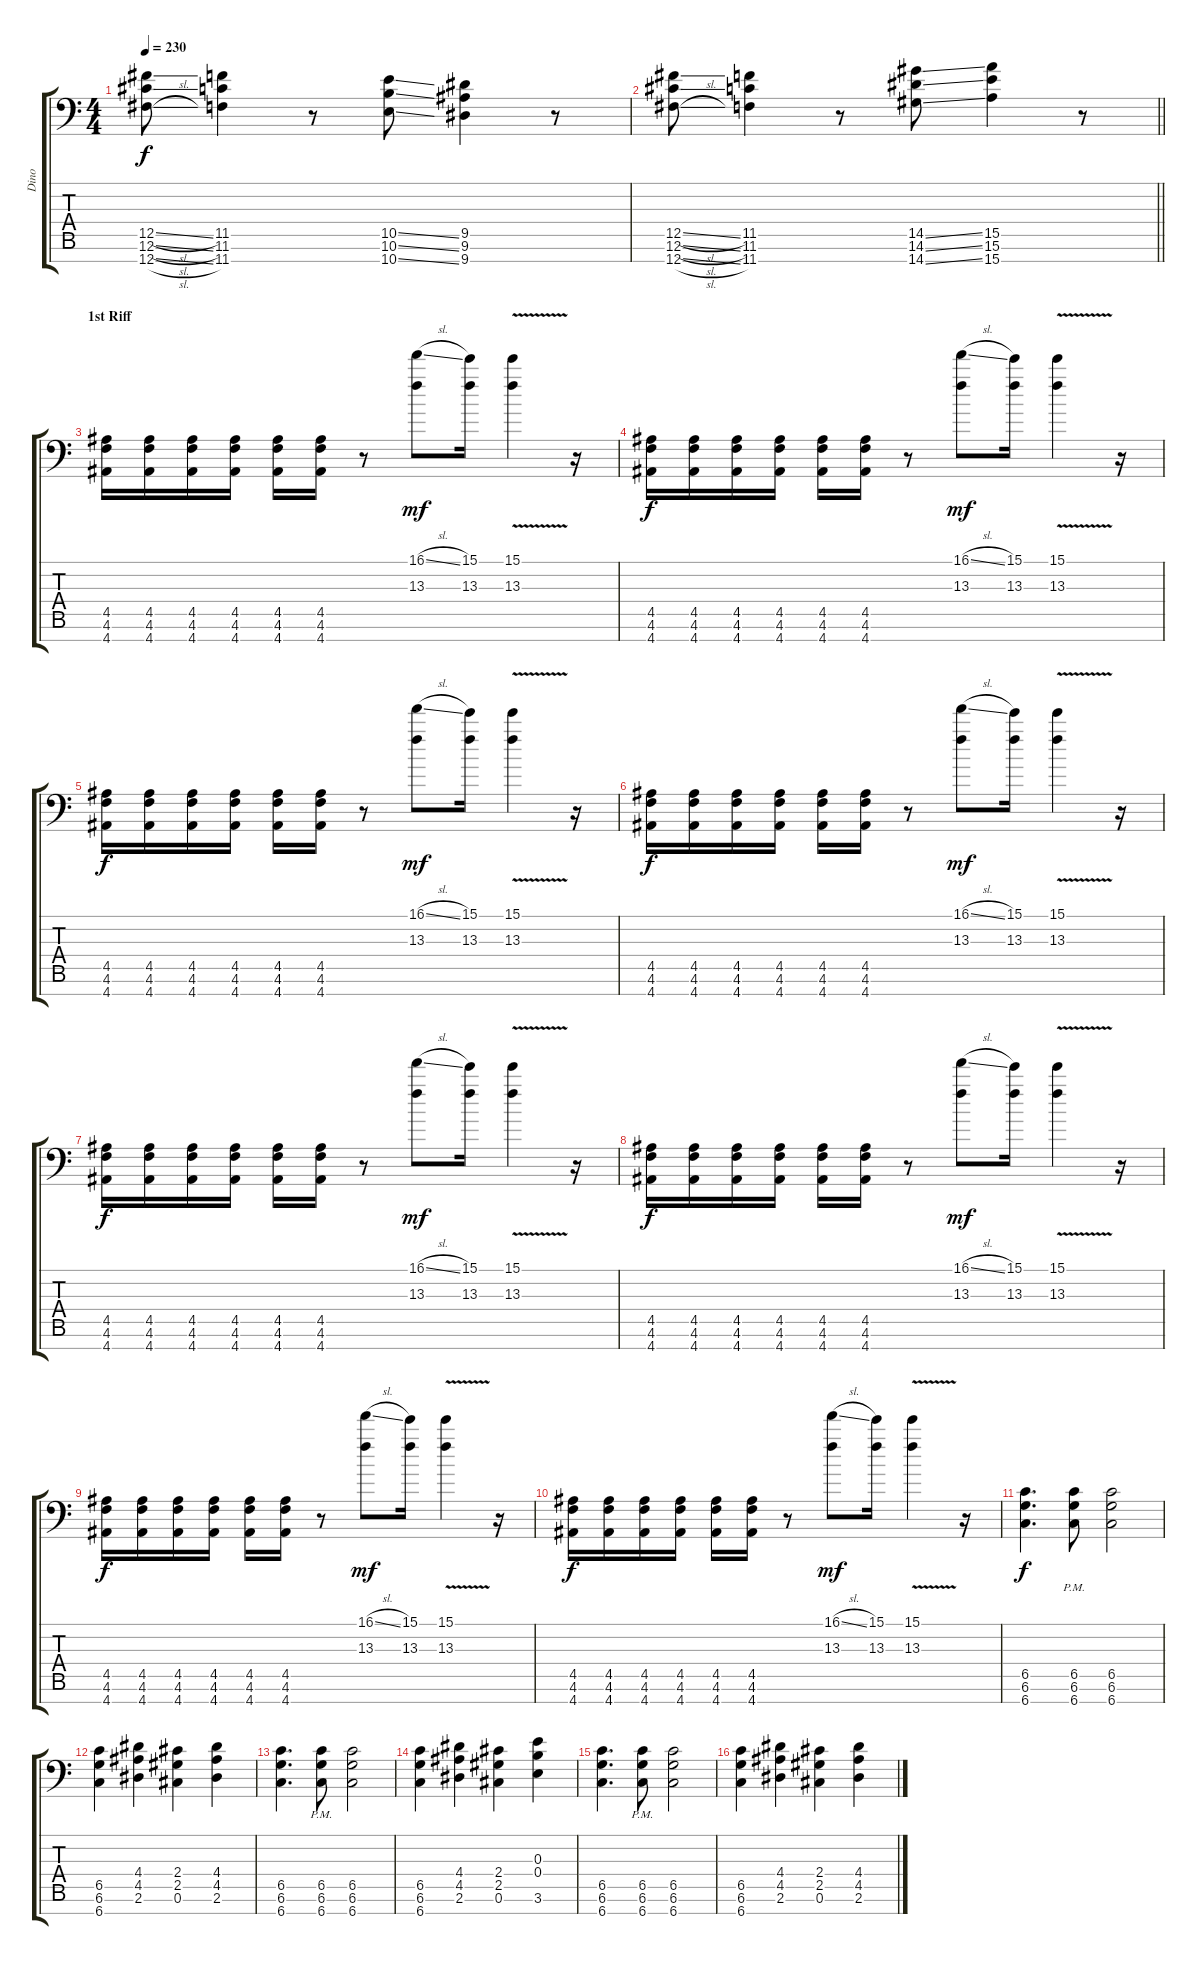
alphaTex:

\track ("Dino" "Dino") {instrument distortionguitar}
\staff {score tabs}
\tuning (Db4 Ab3 E3 B2 Gb2 Db2 Gb1) {hide}
\ts (4 4)
\tempo 230
\clef f4
\ks c
(12.5{sl} 12.6{sl} 12.7{sl}).8{dy f} (11.5 11.6 11.7).4 r.8 (10.5{ss} 10.6{ss} 10.7{ss}).8 (9.5 9.6 9.7).4 r.8 |
\barLineRight lightlight
(12.5{sl} 12.6{sl} 12.7{sl}).8 (11.5 11.6 11.7).4 r.8 (14.5{ss} 14.6{ss} 14.7{ss}).8 (15.5 15.6 15.7).4 r.8 |
\section ("" "1st Riff")
(4.5 4.6 4.7).16 (4.5 4.6 4.7).16 (4.5 4.6 4.7).16 (4.5 4.6 4.7).16 (4.5 4.6 4.7).16 (4.5 4.6 4.7).16 r.8 (16.1{sl} 13.3).8{dy mf} (15.1 13.3).16 (15.1{v} 13.3).4 r.16 |
(4.5 4.6 4.7).16{dy f} (4.5 4.6 4.7).16 (4.5 4.6 4.7).16 (4.5 4.6 4.7).16 (4.5 4.6 4.7).16 (4.5 4.6 4.7).16 r.8 (16.1{sl} 13.3).8{dy mf} (15.1 13.3).16 (15.1{v} 13.3).4 r.16 |
(4.5 4.6 4.7).16{dy f} (4.5 4.6 4.7).16 (4.5 4.6 4.7).16 (4.5 4.6 4.7).16 (4.5 4.6 4.7).16 (4.5 4.6 4.7).16 r.8 (16.1{sl} 13.3).8{dy mf} (15.1 13.3).16 (15.1{v} 13.3).4 r.16 |
(4.5 4.6 4.7).16{dy f} (4.5 4.6 4.7).16 (4.5 4.6 4.7).16 (4.5 4.6 4.7).16 (4.5 4.6 4.7).16 (4.5 4.6 4.7).16 r.8 (16.1{sl} 13.3).8{dy mf} (15.1 13.3).16 (15.1{v} 13.3).4 r.16 |
(4.5 4.6 4.7).16{dy f} (4.5 4.6 4.7).16 (4.5 4.6 4.7).16 (4.5 4.6 4.7).16 (4.5 4.6 4.7).16 (4.5 4.6 4.7).16 r.8 (16.1{sl} 13.3).8{dy mf} (15.1 13.3).16 (15.1{v} 13.3).4 r.16 |
(4.5 4.6 4.7).16{dy f} (4.5 4.6 4.7).16 (4.5 4.6 4.7).16 (4.5 4.6 4.7).16 (4.5 4.6 4.7).16 (4.5 4.6 4.7).16 r.8 (16.1{sl} 13.3).8{dy mf} (15.1 13.3).16 (15.1{v} 13.3).4 r.16 |
(4.5 4.6 4.7).16{dy f} (4.5 4.6 4.7).16 (4.5 4.6 4.7).16 (4.5 4.6 4.7).16 (4.5 4.6 4.7).16 (4.5 4.6 4.7).16 r.8 (16.1{sl} 13.3).8{dy mf} (15.1 13.3).16 (15.1{v} 13.3).4 r.16 |
(4.5 4.6 4.7).16{dy f} (4.5 4.6 4.7).16 (4.5 4.6 4.7).16 (4.5 4.6 4.7).16 (4.5 4.6 4.7).16 (4.5 4.6 4.7).16 r.8 (16.1{sl} 13.3).8{dy mf} (15.1 13.3).16 (15.1{v} 13.3).4 r.16 |
(6.5 6.6 6.7).4{d dy f} (6.5{pm} 6.6{pm} 6.7{pm}).8 (6.5 6.6 6.7).2 |
(6.5 6.6 6.7).4 (4.4 4.5 2.6).4 (2.4 2.5 0.6).4 (4.4 4.5 2.6).4 |
(6.5 6.6 6.7).4{d} (6.5{pm} 6.6{pm} 6.7{pm}).8 (6.5 6.6 6.7).2 |
(6.5 6.6 6.7).4 (4.4 4.5 2.6).4 (2.4 2.5 0.6).4 (0.3 0.4 3.6).4 |
(6.5 6.6 6.7).4{d} (6.5{pm} 6.6{pm} 6.7{pm}).8 (6.5 6.6 6.7).2 |
(6.5 6.6 6.7).4 (4.4 4.5 2.6).4 (2.4 2.5 0.6).4 (4.4 4.5 2.6).4
